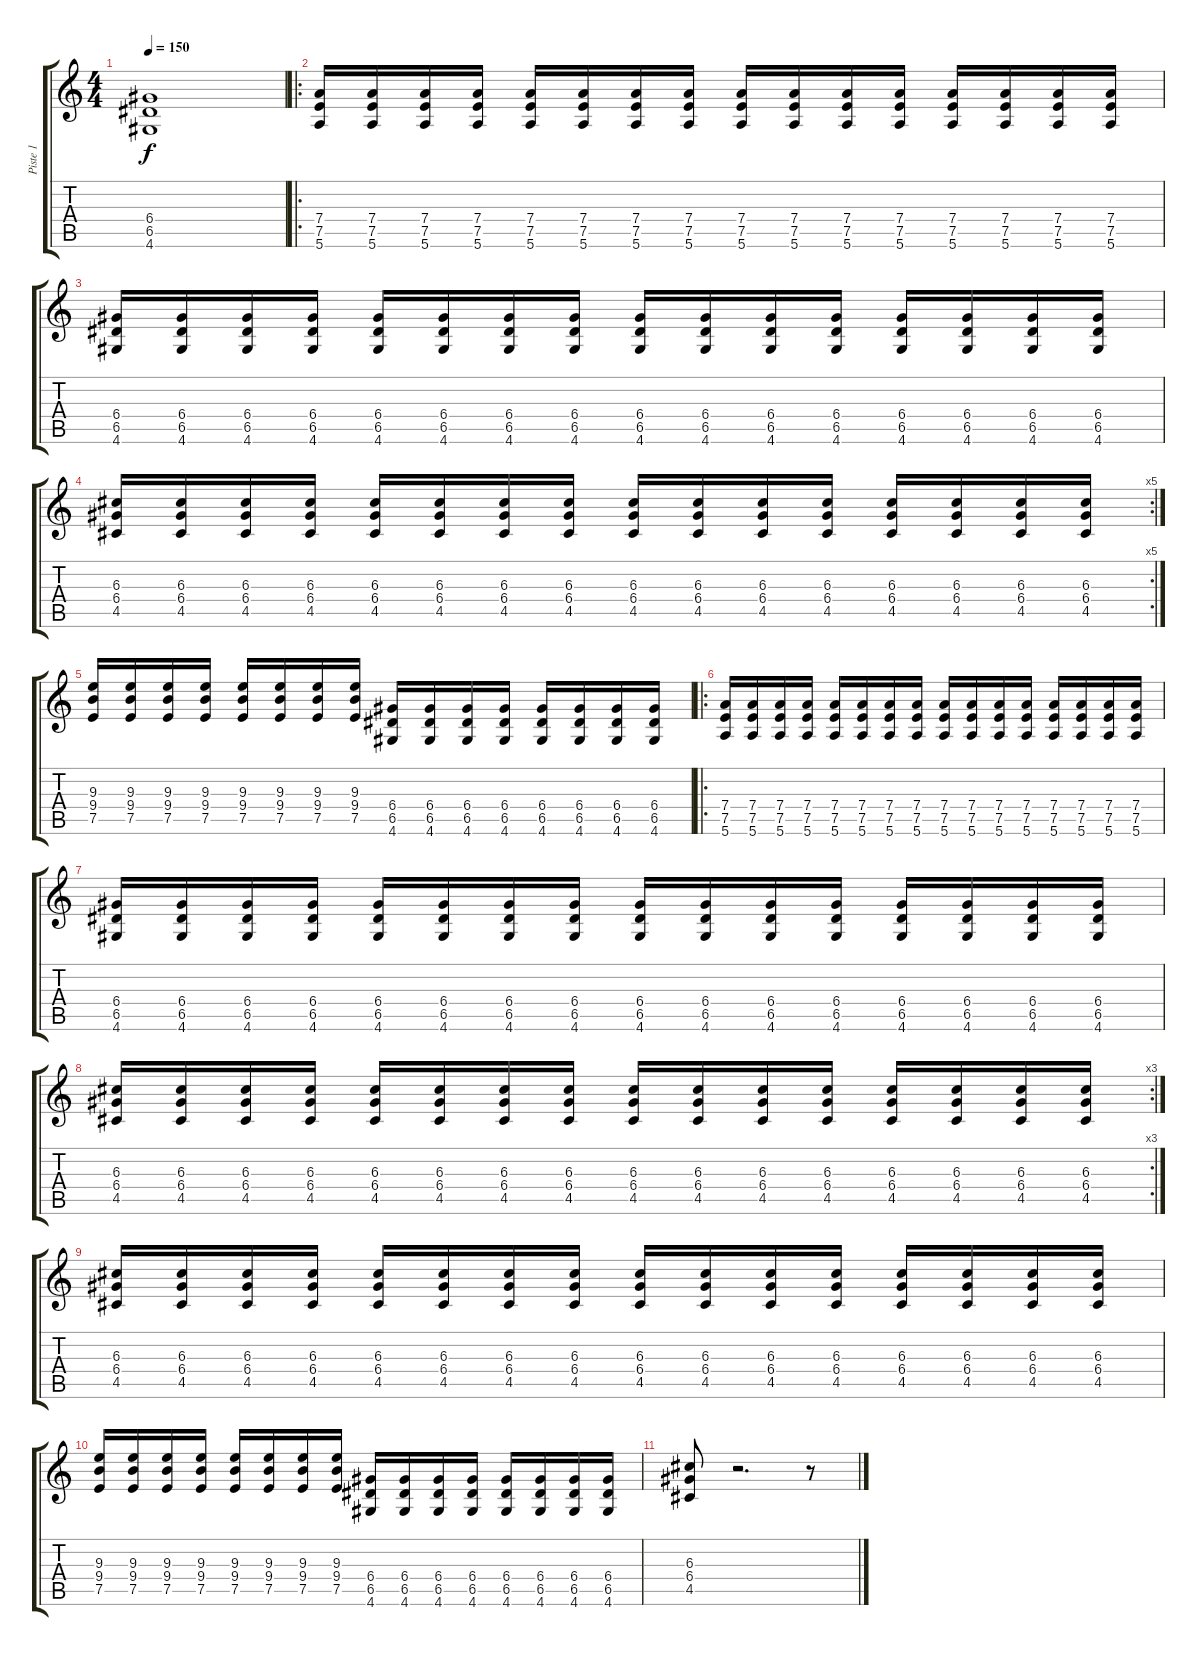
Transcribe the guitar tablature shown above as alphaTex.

\track ("Piste 1" "Piste 1") {instrument electricguitarclean}
\staff {score tabs}
\tuning (E4 B3 G3 D3 A2 E2) {hide}
\ts (4 4)
\tempo 150
\clef g2
\ks c
(6.4 6.5 4.6).1{dy f} |
\ro
(7.4 7.5 5.6).16{volume 7} (7.4 7.5 5.6).16 (7.4 7.5 5.6).16 (7.4 7.5 5.6).16 (7.4 7.5 5.6).16 (7.4 7.5 5.6).16 (7.4 7.5 5.6).16 (7.4 7.5 5.6).16 (7.4 7.5 5.6).16 (7.4 7.5 5.6).16 (7.4 7.5 5.6).16 (7.4 7.5 5.6).16 (7.4 7.5 5.6).16 (7.4 7.5 5.6).16 (7.4 7.5 5.6).16 (7.4 7.5 5.6).16 |
(6.4 6.5 4.6).16 (6.4 6.5 4.6).16 (6.4 6.5 4.6).16 (6.4 6.5 4.6).16 (6.4 6.5 4.6).16 (6.4 6.5 4.6).16 (6.4 6.5 4.6).16 (6.4 6.5 4.6).16 (6.4 6.5 4.6).16 (6.4 6.5 4.6).16 (6.4 6.5 4.6).16 (6.4 6.5 4.6).16 (6.4 6.5 4.6).16 (6.4 6.5 4.6).16 (6.4 6.5 4.6).16 (6.4 6.5 4.6).16 |
\rc 5
(6.3 6.4 4.5).16 (6.3 6.4 4.5).16 (6.3 6.4 4.5).16 (6.3 6.4 4.5).16 (6.3 6.4 4.5).16 (6.3 6.4 4.5).16 (6.3 6.4 4.5).16 (6.3 6.4 4.5).16 (6.3 6.4 4.5).16 (6.3 6.4 4.5).16 (6.3 6.4 4.5).16 (6.3 6.4 4.5).16 (6.3 6.4 4.5).16 (6.3 6.4 4.5).16 (6.3 6.4 4.5).16 (6.3 6.4 4.5).16 |
(9.3 9.4 7.5).16{volume 10} (9.3 9.4 7.5).16 (9.3 9.4 7.5).16 (9.3 9.4 7.5).16 (9.3 9.4 7.5).16 (9.3 9.4 7.5).16 (9.3 9.4 7.5).16 (9.3 9.4 7.5).16 (6.4 6.5 4.6).16 (6.4 6.5 4.6).16 (6.4 6.5 4.6).16 (6.4 6.5 4.6).16 (6.4 6.5 4.6).16 (6.4 6.5 4.6).16 (6.4 6.5 4.6).16 (6.4 6.5 4.6).16 |
\ro
(7.4 7.5 5.6).16 (7.4 7.5 5.6).16 (7.4 7.5 5.6).16 (7.4 7.5 5.6).16 (7.4 7.5 5.6).16 (7.4 7.5 5.6).16 (7.4 7.5 5.6).16 (7.4 7.5 5.6).16 (7.4 7.5 5.6).16 (7.4 7.5 5.6).16 (7.4 7.5 5.6).16 (7.4 7.5 5.6).16 (7.4 7.5 5.6).16 (7.4 7.5 5.6).16 (7.4 7.5 5.6).16 (7.4 7.5 5.6).16 |
(6.4 6.5 4.6).16 (6.4 6.5 4.6).16 (6.4 6.5 4.6).16 (6.4 6.5 4.6).16 (6.4 6.5 4.6).16 (6.4 6.5 4.6).16 (6.4 6.5 4.6).16 (6.4 6.5 4.6).16 (6.4 6.5 4.6).16 (6.4 6.5 4.6).16 (6.4 6.5 4.6).16 (6.4 6.5 4.6).16 (6.4 6.5 4.6).16 (6.4 6.5 4.6).16 (6.4 6.5 4.6).16 (6.4 6.5 4.6).16 |
\rc 3
(6.3 6.4 4.5).16 (6.3 6.4 4.5).16 (6.3 6.4 4.5).16 (6.3 6.4 4.5).16 (6.3 6.4 4.5).16 (6.3 6.4 4.5).16 (6.3 6.4 4.5).16 (6.3 6.4 4.5).16 (6.3 6.4 4.5).16 (6.3 6.4 4.5).16 (6.3 6.4 4.5).16 (6.3 6.4 4.5).16 (6.3 6.4 4.5).16 (6.3 6.4 4.5).16 (6.3 6.4 4.5).16 (6.3 6.4 4.5).16 |
(6.3 6.4 4.5).16 (6.3 6.4 4.5).16 (6.3 6.4 4.5).16 (6.3 6.4 4.5).16 (6.3 6.4 4.5).16 (6.3 6.4 4.5).16 (6.3 6.4 4.5).16 (6.3 6.4 4.5).16 (6.3 6.4 4.5).16 (6.3 6.4 4.5).16 (6.3 6.4 4.5).16 (6.3 6.4 4.5).16 (6.3 6.4 4.5).16 (6.3 6.4 4.5).16 (6.3 6.4 4.5).16 (6.3 6.4 4.5).16 |
(9.3 9.4 7.5).16 (9.3 9.4 7.5).16 (9.3 9.4 7.5).16 (9.3 9.4 7.5).16 (9.3 9.4 7.5).16 (9.3 9.4 7.5).16 (9.3 9.4 7.5).16 (9.3 9.4 7.5).16 (6.4 6.5 4.6).16 (6.4 6.5 4.6).16 (6.4 6.5 4.6).16 (6.4 6.5 4.6).16 (6.4 6.5 4.6).16 (6.4 6.5 4.6).16 (6.4 6.5 4.6).16 (6.4 6.5 4.6).16 |
(6.3 6.4 4.5).8 r.2{d} r.8
